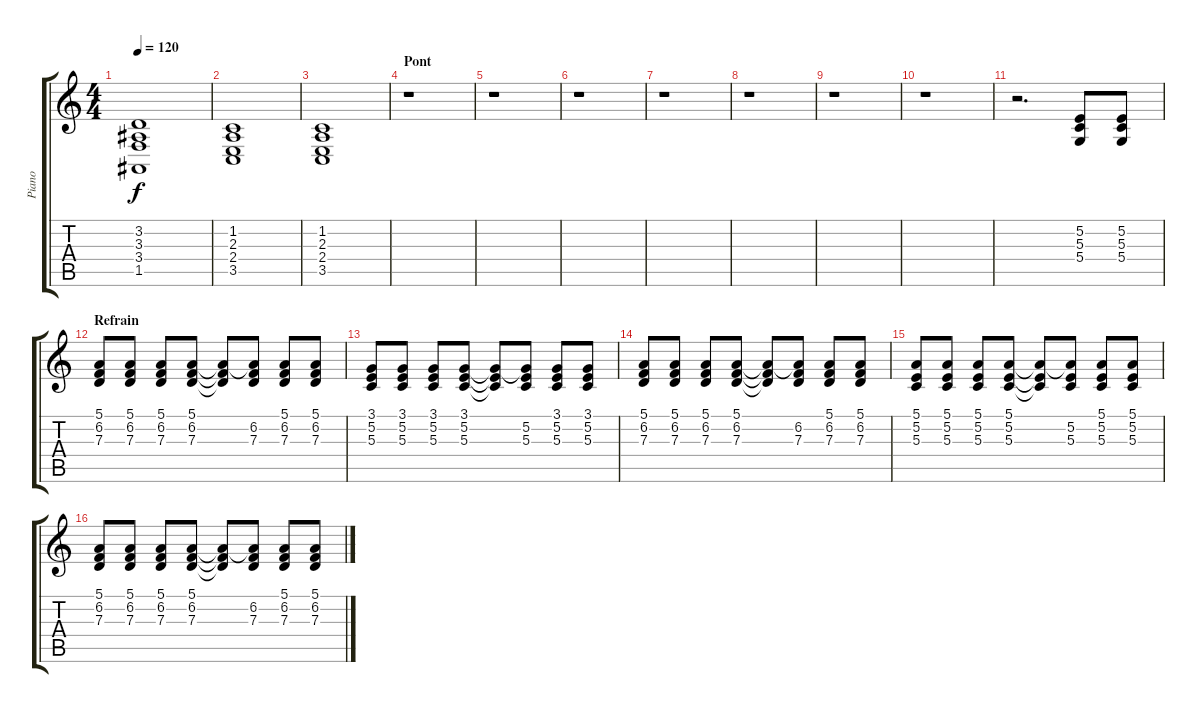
\track ("Piano" "Piano") {instrument brightacousticpiano}
\staff {score tabs}
\tuning (E4 B3 G3 D3 A2 E2) {hide}
\ts (4 4)
\tempo 120
\clef g2
\ks c
(3.2 3.3 3.4 1.5).1{dy f} |
(1.2 2.3 2.4 3.5).1 |
(1.2 2.3 2.4 3.5).1 |
\section ("" "Pont")
r.1 |
r.1 |
r.1 |
r.1 |
r.1 |
r.1 |
r.1 |
r.2{d} (5.2 5.3 5.4).8 (5.2 5.3 5.4).8 |
\section ("" "Refrain")
(5.1 6.2 7.3).8 (5.1 6.2 7.3).8 (5.1 6.2 7.3).8 (5.1 6.2 7.3).8 (5.1{t} 6.2{t} 7.3{t}).8 (5.1{t} 6.2 7.3).8 (5.1 6.2 7.3).8 (5.1 6.2 7.3).8 |
(3.1 5.2 5.3).8 (3.1 5.2 5.3).8 (3.1 5.2 5.3).8 (3.1 5.2 5.3).8 (3.1{t} 5.2{t} 5.3{t}).8 (3.1{t} 5.2 5.3).8 (3.1 5.2 5.3).8 (3.1 5.2 5.3).8 |
(5.1 6.2 7.3).8 (5.1 6.2 7.3).8 (5.1 6.2 7.3).8 (5.1 6.2 7.3).8 (5.1{t} 6.2{t} 7.3{t}).8 (5.1{t} 6.2 7.3).8 (5.1 6.2 7.3).8 (5.1 6.2 7.3).8 |
(5.1 5.2 5.3).8 (5.1 5.2 5.3).8 (5.1 5.2 5.3).8 (5.1 5.2 5.3).8 (5.1{t} 5.2{t} 5.3{t}).8 (5.1{t} 5.2 5.3).8 (5.1 5.2 5.3).8 (5.1 5.2 5.3).8 |
(5.1 6.2 7.3).8 (5.1 6.2 7.3).8 (5.1 6.2 7.3).8 (5.1 6.2 7.3).8 (5.1{t} 6.2{t} 7.3{t}).8 (5.1{t} 6.2 7.3).8 (5.1 6.2 7.3).8 (5.1 6.2 7.3).8
